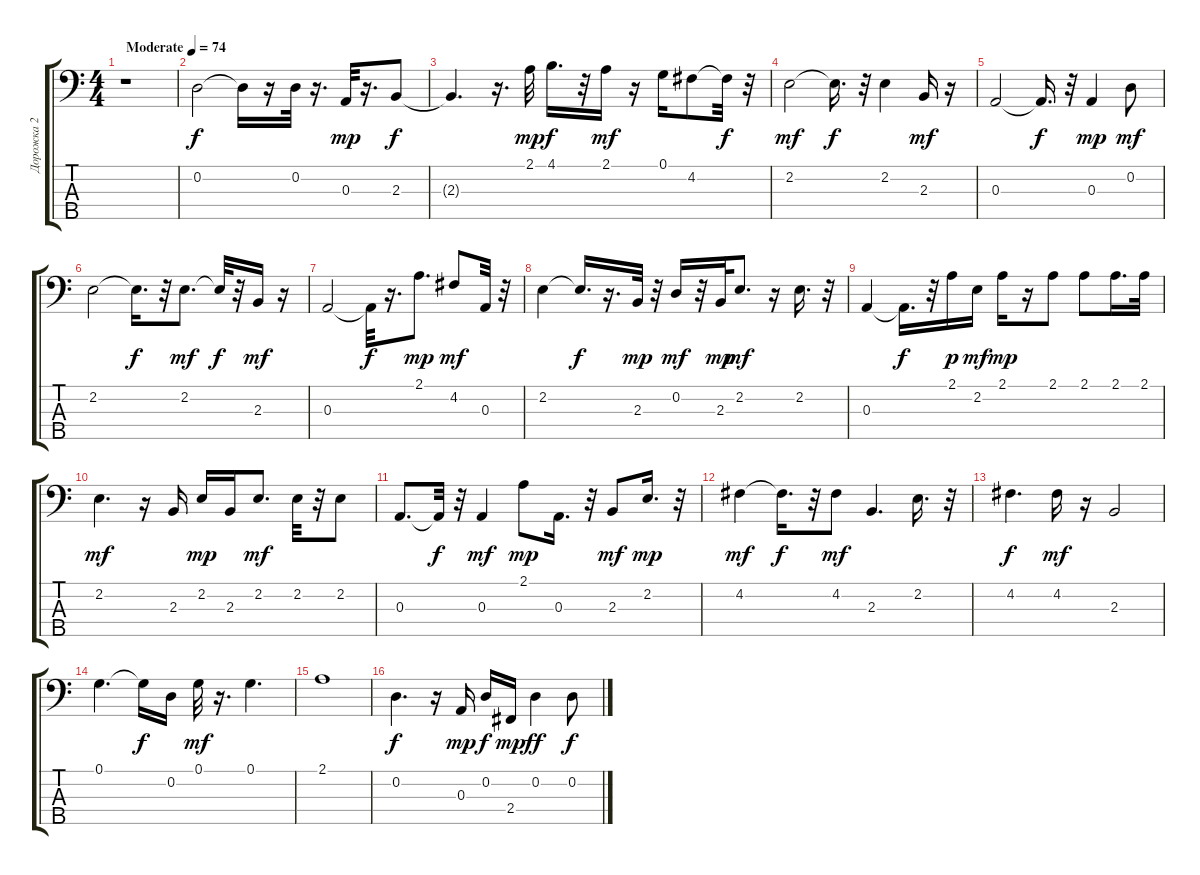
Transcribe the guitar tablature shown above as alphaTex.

\track ("Дорожка 2" "Дорожка 2") {instrument fretlessbass}
\staff {score tabs}
\tuning (G2 D2 A1 E1 B0) {hide}
\ts (4 4)
\tempo (74 "Moderate")
\clef f4
\ks c
r.1{dy f instrument fretlessbass} |
0.2.2 0.2{t}.16 r.16 0.2.32 r.16{d} 0.3.32{dy mp} r.16{d} 2.3.8{dy f} |
2.3{t}.4{d} r.16{d} 2.1.32{dy mp} 4.1.16{d dy f} r.32 2.1.16{dy mf} r.16 0.1.16 4.2.8 4.2{t}.32{dy f} r.32 |
2.2.2{dy mf} 2.2{t}.16{d dy f} r.32 2.2.4 2.3.16{dy mf} r.16 |
0.3.2 0.3{t}.16{d dy f} r.32 0.3.4{dy mp} 0.2.8{dy mf} |
2.2.2 2.2{t}.16{d dy f} r.32 2.2.8{d dy mf} 2.2{t}.32{dy f} r.32 2.3.16{dy mf} r.16 |
0.3.2 0.3{t}.32{dy f} r.16{d} 2.1.8{d dy mp} 4.2.8{dy mf} 0.3.32 r.32 |
2.2.4 2.2{t}.16{d dy f} r.16{d} 2.3.32{dy mp} r.32 0.2.16{dy mf} r.32 2.3.32{dy mp} 2.2.8{d dy mf} r.16 2.2.16{d} r.32 |
0.3.4 0.3{t}.16{d dy f} r.32 2.1.16{dy p} 2.2.16{dy mf} 2.1.16{dy mp} r.16 2.1.8 2.1.8 2.1.16{d} 2.1.32 |
2.2.4{d dy mf} r.16 2.3.16 2.2.16{dy mp} 2.3.16 2.2.8{d dy mf} 2.2.32 r.32 2.2.8 |
0.3.8{d} 0.3{t}.32{dy f} r.32 0.3.4{dy mf} 2.1.8{dy mp} 0.3.16{d} r.32 2.3.8{dy mf} 2.2.16{d dy mp} r.32 |
4.2.4{dy mf} 4.2{t}.16{d dy f} r.32 4.2.8{dy mf} 2.3.4{d} 2.2.16{d} r.32 |
4.2.4{d dy f} 4.2.16{dy mf} r.16 2.3.2 |
0.1.4{d} 0.1{t}.16{dy f} 0.2.16 0.1.32{dy mf} r.16{d} 0.1.4{d} |
2.1.1 |
0.2.4{d dy f} r.16 0.3.16{dy mp} 0.2.16{dy f} 2.4.16{dy mp} 0.2.4{dy ff} 0.2.8{dy f}
